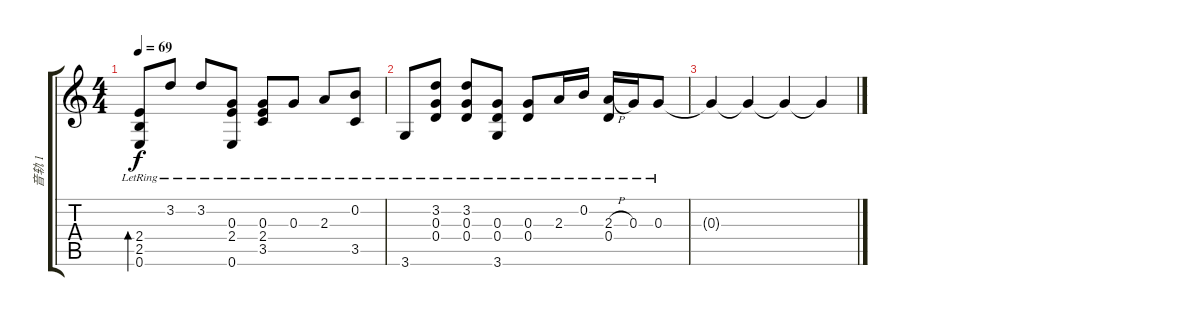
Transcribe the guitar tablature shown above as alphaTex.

\track ("音轨 1" "音轨 1") {instrument acousticguitarnylon}
\staff {score tabs}
\tuning (E4 B3 G3 D3 A2 E2) {hide}
\ts (4 4)
\tempo 69
\clef g2
\ks c
(2.4{lr} 2.5{lr} 0.6{lr}).8{bd 60 dy f} 3.2{lr}.8 3.2{lr}.8 (0.3{lr} 2.4{lr} 0.6{lr}).8 (0.3{lr} 2.4{lr} 3.5{lr}).8 0.3{lr}.8 2.3{lr}.8 (0.2{lr} 3.5{lr}).8 |
3.6{lr}.8 (3.2{lr} 0.3{lr} 0.4{lr}).8 (3.2{lr} 0.3{lr} 0.4{lr}).8 (0.3{lr} 0.4{lr} 3.6{lr}).8 (0.3{lr} 0.4{lr}).8 2.3{lr}.16 0.2{lr}.16 (2.3{h} 0.4{lr}).16 0.3{lr}.16 0.3{lr}.8 |
0.3{t}.4 0.3{t}.4 0.3{t}.4 0.3{t}.4
